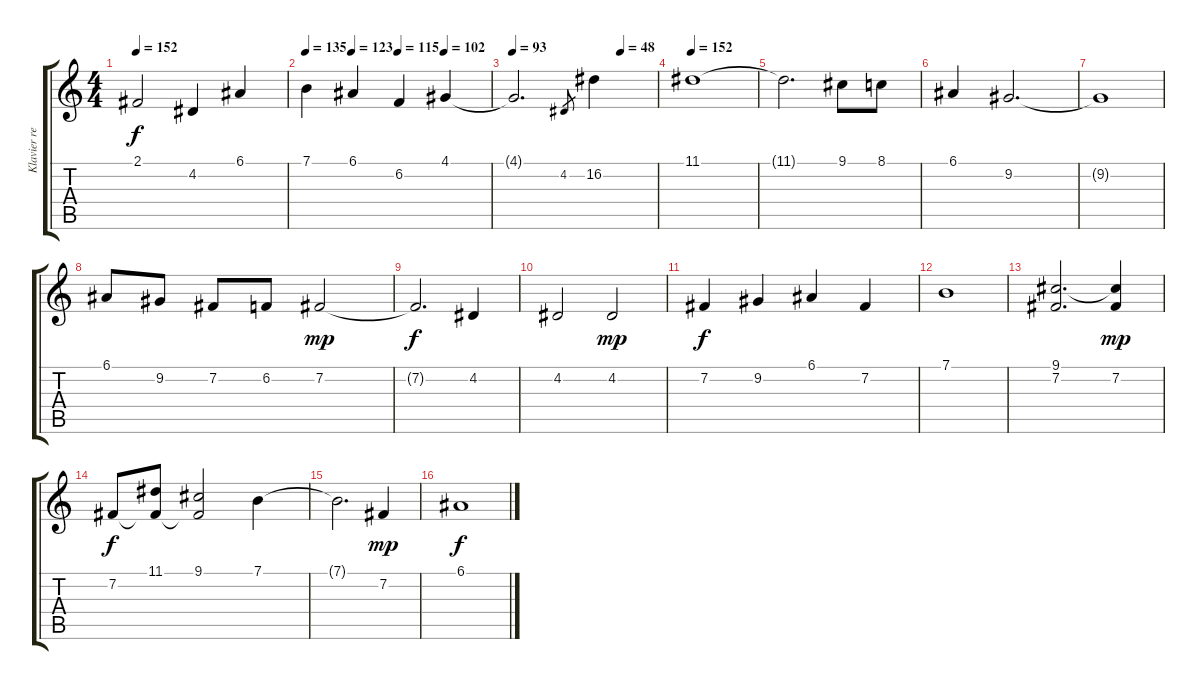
\track ("Klavier rechte Hand" "Klavier re") {instrument acousticgrandpiano}
\staff {score tabs}
\tuning (E4 B3 G3 D3 A2 E2) {hide}
\ts (4 4)
\tempo 152
\clef g2
\ks c
2.1{t}.2{dy f} 4.2.4 6.1.4 |
\tempo 135
\tempo (123 0.25)
\tempo (115 0.5)
\tempo (102 0.75)
7.1.4 6.1.4 6.2.4 4.1.4 |
\tempo 93
\tempo (48 0.75)
4.1{t}.2{d} 4.2.8{gr} 16.2.4 |
\tempo 152
11.1.1 |
11.1{t}.2{d} 9.1.8 8.1.8 |
6.1.4 9.2.2{d} |
9.2{t}.1 |
6.1.8 9.2.8 7.2.8 6.2.8 7.2.2{dy mp} |
7.2{t}.2{d dy f} 4.2.4 |
4.2.2 4.2.2{dy mp} |
7.2.4{dy f} 9.2.4 6.1.4 7.2.4 |
7.1.1 |
(9.1 7.2).2{d} (9.1{t} 7.2).4{dy mp} |
7.2.8{dy f} (11.1 7.2{t}).8 (9.1 7.2{t}).2 7.1.4 |
7.1{t}.2{d} 7.2.4{dy mp} |
6.1.1{dy f}
